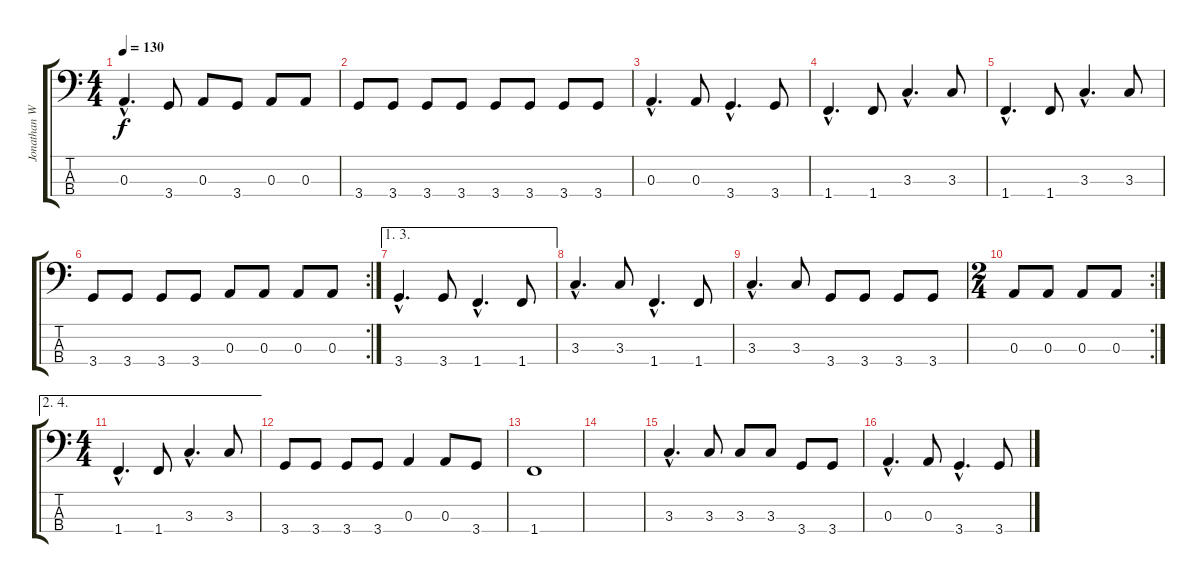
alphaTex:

\track ("Jonathan White" "Jonathan W") {instrument electricbassfinger}
\staff {score tabs}
\tuning (G2 D2 A1 E1) {hide}
\ts (4 4)
\tempo 130
\clef f4
\ks c
0.3{hac}.4{d dy f} 3.4.8 0.3.8 3.4.8 0.3.8 0.3.8 |
3.4.8 3.4.8 3.4.8 3.4.8 3.4.8 3.4.8 3.4.8 3.4.8 |
0.3{hac}.4{d} 0.3.8 3.4{hac}.4{d} 3.4.8 |
1.4{hac}.4{d} 1.4.8 3.3{hac}.4{d} 3.3.8 |
1.4{hac}.4{d} 1.4.8 3.3{hac}.4{d} 3.3.8 |
\rc 2
3.4.8 3.4.8 3.4.8 3.4.8 0.3.8 0.3.8 0.3.8 0.3.8 |
\ae (1 3)
3.4{hac}.4{d} 3.4.8 1.4{hac}.4{d} 1.4.8 |
3.3{hac}.4{d} 3.3.8 1.4{hac}.4{d} 1.4.8 |
3.3{hac}.4{d} 3.3.8 3.4.8 3.4.8 3.4.8 3.4.8 |
\rc 2
\ts (2 4)
0.3.8 0.3.8 0.3.8 0.3.8 |
\ae (2 4)
\ts (4 4)
1.4{hac}.4{d} 1.4.8 3.3{hac}.4{d} 3.3.8 |
3.4.8 3.4.8 3.4.8 3.4.8 0.3.4 0.3.8 3.4.8 |
1.4.1 |
|
3.3{hac}.4{d} 3.3.8 3.3.8 3.3.8 3.4.8 3.4.8 |
0.3{hac}.4{d} 0.3.8 3.4{hac}.4{d} 3.4.8
